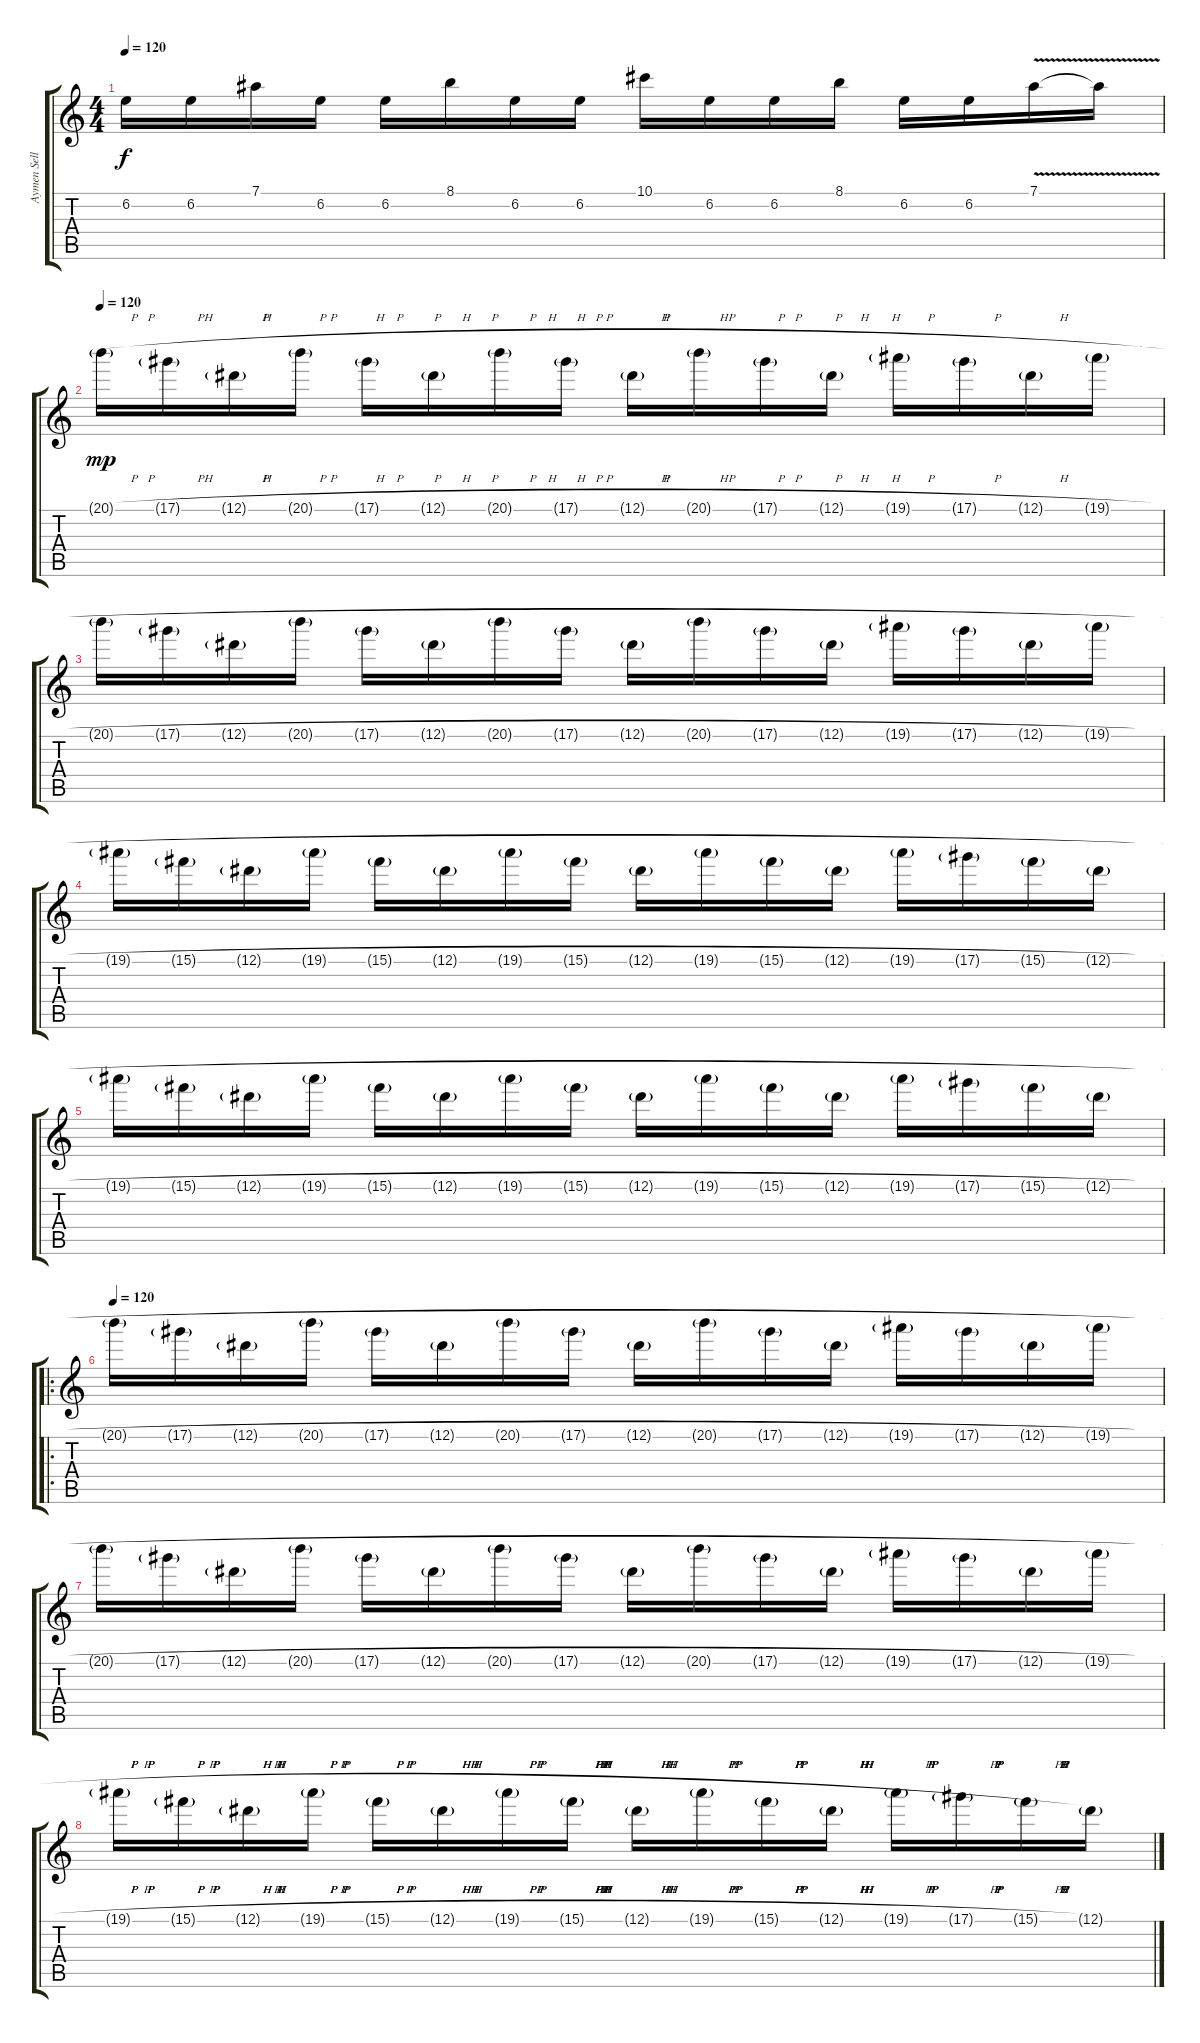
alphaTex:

\track ("Aymen Sellmi" "Aymen Sell") {instrument overdrivenguitar}
\staff {score tabs}
\tuning (Eb4 Bb3 Gb3 Db3 Ab2 Eb2) {hide}
\ts (4 4)
\tempo 120
\clef g2
\ks c
6.2.16{dy f} 6.2.16 7.1.16 6.2.16 6.2.16 8.1.16 6.2.16 6.2.16 10.1.16 6.2.16 6.2.16 8.1.16 6.2.16 6.2.16 7.1{v}.16 7.1{t}.16 |
\tempo 120
20.1{h g}.16{dy mp} 17.1{h g}.16 12.1{h g}.16 20.1{h g}.16 17.1{h g}.16 12.1{h g}.16 20.1{h g}.16 17.1{h g}.16 12.1{h g}.16 20.1{h g}.16 17.1{h g}.16 12.1{h g}.16 19.1{h g}.16 17.1{h g}.16 12.1{h g}.16 19.1{h g}.16 |
20.1{h g}.16 17.1{h g}.16 12.1{h g}.16 20.1{h g}.16 17.1{h g}.16 12.1{h g}.16 20.1{h g}.16 17.1{h g}.16 12.1{h g}.16 20.1{h g}.16 17.1{h g}.16 12.1{h g}.16 19.1{h g}.16 17.1{h g}.16 12.1{h g}.16 19.1{h g}.16 |
19.1{h g}.16 15.1{h g}.16 12.1{h g}.16 19.1{h g}.16 15.1{h g}.16 12.1{h g}.16 19.1{h g}.16 15.1{h g}.16 12.1{h g}.16 19.1{h g}.16 15.1{h g}.16 12.1{h g}.16 19.1{h g}.16 17.1{h g}.16 15.1{h g}.16 12.1{h g}.16 |
19.1{h g}.16 15.1{h g}.16 12.1{h g}.16 19.1{h g}.16 15.1{h g}.16 12.1{h g}.16 19.1{h g}.16 15.1{h g}.16 12.1{h g}.16 19.1{h g}.16 15.1{h g}.16 12.1{h g}.16 19.1{h g}.16 17.1{h g}.16 15.1{h g}.16 12.1{h g}.16 |
\ro
\tempo 120
20.1{h g}.16 17.1{h g}.16 12.1{h g}.16 20.1{h g}.16 17.1{h g}.16 12.1{h g}.16 20.1{h g}.16 17.1{h g}.16 12.1{h g}.16 20.1{h g}.16 17.1{h g}.16 12.1{h g}.16 19.1{h g}.16 17.1{h g}.16 12.1{h g}.16 19.1{h g}.16 |
20.1{h g}.16 17.1{h g}.16 12.1{h g}.16 20.1{h g}.16 17.1{h g}.16 12.1{h g}.16 20.1{h g}.16 17.1{h g}.16 12.1{h g}.16 20.1{h g}.16 17.1{h g}.16 12.1{h g}.16 19.1{h g}.16 17.1{h g}.16 12.1{h g}.16 19.1{h g}.16 |
19.1{h g}.16 15.1{h g}.16 12.1{h g}.16 19.1{h g}.16 15.1{h g}.16 12.1{h g}.16 19.1{h g}.16 15.1{h g}.16 12.1{h g}.16 19.1{h g}.16 15.1{h g}.16 12.1{h g}.16 19.1{h g}.16 17.1{h g}.16 15.1{h g}.16 12.1{h g}.16
